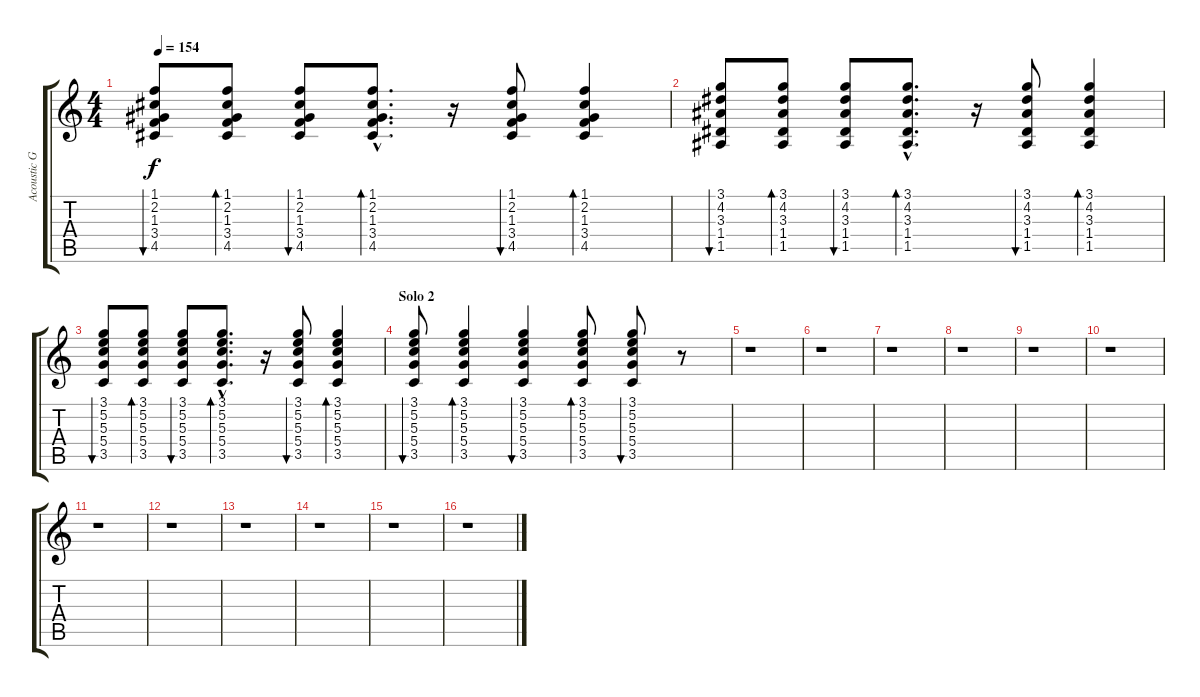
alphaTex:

\track ("Acoustic Guitar 1" "Acoustic G") {instrument acousticguitarsteel}
\staff {score tabs}
\tuning (E4 B3 G3 D3 A2 E2) {hide}
\ts (4 4)
\tempo 154
\clef g2
\ks c
(1.1 2.2 1.3 3.4 4.5).8{bu 60 dy f} (1.1 2.2 1.3 3.4 4.5).8{bd 60} (1.1 2.2 1.3 3.4 4.5).8{bu 60} (1.1{hac} 2.2{hac} 1.3{hac} 3.4{hac} 4.5{hac}).8{d bd 60} r.16 (1.1 2.2 1.3 3.4 4.5).8{bu 60} (1.1 2.2 1.3 3.4 4.5).4{bd 60} |
(3.1 4.2 3.3 1.4 1.5).8{bu 60} (3.1 4.2 3.3 1.4 1.5).8{bd 60} (3.1 4.2 3.3 1.4 1.5).8{bu 60} (3.1{hac} 4.2{hac} 3.3{hac} 1.4{hac} 1.5{hac}).8{d bd 60} r.16 (3.1 4.2 3.3 1.4 1.5).8{bu 60} (3.1 4.2 3.3 1.4 1.5).4{bd 60} |
(3.1 5.2 5.3 5.4 3.5).8{bu 60} (3.1 5.2 5.3 5.4 3.5).8{bd 60} (3.1 5.2 5.3 5.4 3.5).8{bu 60} (3.1{hac} 5.2{hac} 5.3{hac} 5.4{hac} 3.5{hac}).8{d bd 60} r.16 (3.1 5.2 5.3 5.4 3.5).8{bu 60} (3.1 5.2 5.3 5.4 3.5).4{bd 60} |
\section ("" "Solo 2")
(3.1 5.2 5.3 5.4 3.5).8{bu 60} (3.1 5.2 5.3 5.4 3.5).4{bd 60} (3.1 5.2 5.3 5.4 3.5).4{bu 60} (3.1 5.2 5.3 5.4 3.5).8{bd 60} (3.1 5.2 5.3 5.4 3.5).8{bu 60} r.8 |
r.1 |
r.1 |
r.1 |
r.1 |
r.1 |
r.1 |
r.1 |
r.1 |
r.1 |
r.1 |
r.1 |
r.1
